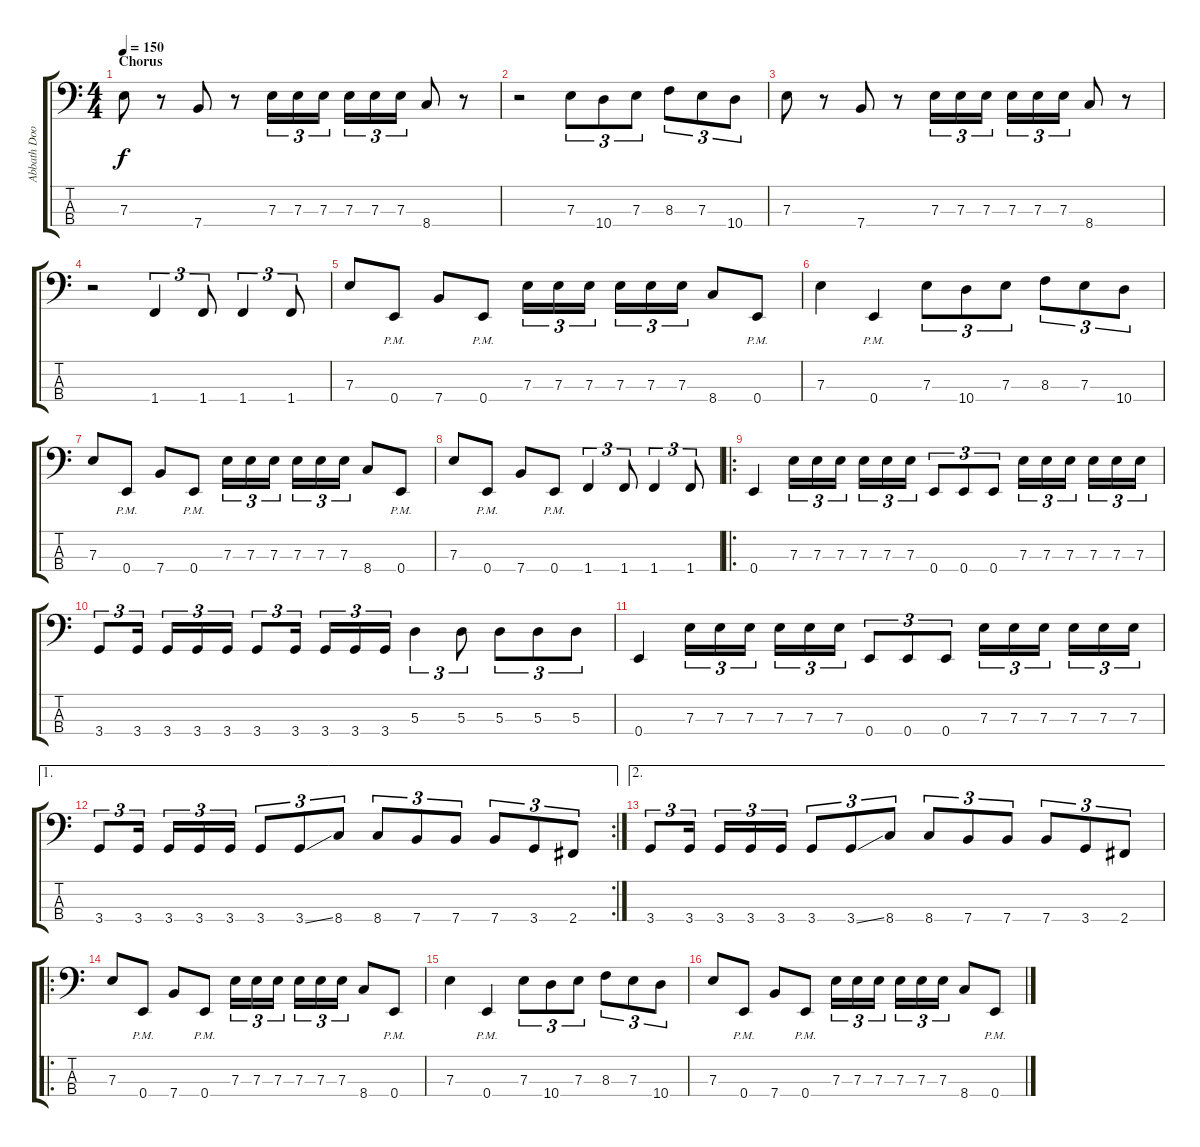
\track ("Abbath Doom Occulta (Bass)" "Abbath Doo") {instrument electricbasspick}
\staff {score tabs}
\tuning (G2 D2 A1 E1) {hide}
\ts (4 4)
\section ("" "Chorus")
\tempo 150
\clef f4
\ks c
7.3.8{dy f} r.8 7.4.8 r.8 7.3.16{tu (3 2)} 7.3.16{tu (3 2)} 7.3.16{tu (3 2)} 7.3.16{tu (3 2)} 7.3.16{tu (3 2)} 7.3.16{tu (3 2)} 8.4.8 r.8 |
r.2 7.3.8{tu (3 2)} 10.4.8{tu (3 2)} 7.3.8{tu (3 2)} 8.3.8{tu (3 2)} 7.3.8{tu (3 2)} 10.4.8{tu (3 2)} |
7.3.8 r.8 7.4.8 r.8 7.3.16{tu (3 2)} 7.3.16{tu (3 2)} 7.3.16{tu (3 2)} 7.3.16{tu (3 2)} 7.3.16{tu (3 2)} 7.3.16{tu (3 2)} 8.4.8 r.8 |
r.2 1.4.4{tu (3 2)} 1.4.8{tu (3 2)} 1.4.4{tu (3 2)} 1.4.8{tu (3 2)} |
7.3.8 0.4{pm}.8 7.4.8 0.4{pm}.8 7.3.16{tu (3 2)} 7.3.16{tu (3 2)} 7.3.16{tu (3 2)} 7.3.16{tu (3 2)} 7.3.16{tu (3 2)} 7.3.16{tu (3 2)} 8.4.8 0.4{pm}.8 |
7.3.4 0.4{pm}.4 7.3.8{tu (3 2)} 10.4.8{tu (3 2)} 7.3.8{tu (3 2)} 8.3.8{tu (3 2)} 7.3.8{tu (3 2)} 10.4.8{tu (3 2)} |
7.3.8 0.4{pm}.8 7.4.8 0.4{pm}.8 7.3.16{tu (3 2)} 7.3.16{tu (3 2)} 7.3.16{tu (3 2)} 7.3.16{tu (3 2)} 7.3.16{tu (3 2)} 7.3.16{tu (3 2)} 8.4.8 0.4{pm}.8 |
7.3.8 0.4{pm}.8 7.4.8 0.4{pm}.8 1.4.4{tu (3 2)} 1.4.8{tu (3 2)} 1.4.4{tu (3 2)} 1.4.8{tu (3 2)} |
\ro
0.4.4 7.3.16{tu (3 2)} 7.3.16{tu (3 2)} 7.3.16{tu (3 2)} 7.3.16{tu (3 2)} 7.3.16{tu (3 2)} 7.3.16{tu (3 2)} 0.4.8{tu (3 2)} 0.4.8{tu (3 2)} 0.4.8{tu (3 2)} 7.3.16{tu (3 2)} 7.3.16{tu (3 2)} 7.3.16{tu (3 2)} 7.3.16{tu (3 2)} 7.3.16{tu (3 2)} 7.3.16{tu (3 2)} |
3.4.8{tu (3 2)} 3.4.16{tu (3 2)} 3.4.16{tu (3 2)} 3.4.16{tu (3 2)} 3.4.16{tu (3 2)} 3.4.8{tu (3 2)} 3.4.16{tu (3 2)} 3.4.16{tu (3 2)} 3.4.16{tu (3 2)} 3.4.16{tu (3 2)} 5.3.4{tu (3 2)} 5.3.8{tu (3 2)} 5.3.8{tu (3 2)} 5.3.8{tu (3 2)} 5.3.8{tu (3 2)} |
0.4.4 7.3.16{tu (3 2)} 7.3.16{tu (3 2)} 7.3.16{tu (3 2)} 7.3.16{tu (3 2)} 7.3.16{tu (3 2)} 7.3.16{tu (3 2)} 0.4.8{tu (3 2)} 0.4.8{tu (3 2)} 0.4.8{tu (3 2)} 7.3.16{tu (3 2)} 7.3.16{tu (3 2)} 7.3.16{tu (3 2)} 7.3.16{tu (3 2)} 7.3.16{tu (3 2)} 7.3.16{tu (3 2)} |
\ae 1
\rc 2
3.4.8{tu (3 2)} 3.4.16{tu (3 2)} 3.4.16{tu (3 2)} 3.4.16{tu (3 2)} 3.4.16{tu (3 2)} 3.4.8{tu (3 2)} 3.4{ss}.8{tu (3 2)} 8.4.8{tu (3 2)} 8.4.8{tu (3 2)} 7.4.8{tu (3 2)} 7.4.8{tu (3 2)} 7.4.8{tu (3 2)} 3.4.8{tu (3 2)} 2.4.8{tu (3 2)} |
\ae 2
3.4.8{tu (3 2)} 3.4.16{tu (3 2)} 3.4.16{tu (3 2)} 3.4.16{tu (3 2)} 3.4.16{tu (3 2)} 3.4.8{tu (3 2)} 3.4{ss}.8{tu (3 2)} 8.4.8{tu (3 2)} 8.4.8{tu (3 2)} 7.4.8{tu (3 2)} 7.4.8{tu (3 2)} 7.4.8{tu (3 2)} 3.4.8{tu (3 2)} 2.4.8{tu (3 2)} |
\ro
7.3.8 0.4{pm}.8 7.4.8 0.4{pm}.8 7.3.16{tu (3 2)} 7.3.16{tu (3 2)} 7.3.16{tu (3 2)} 7.3.16{tu (3 2)} 7.3.16{tu (3 2)} 7.3.16{tu (3 2)} 8.4.8 0.4{pm}.8 |
7.3.4 0.4{pm}.4 7.3.8{tu (3 2)} 10.4.8{tu (3 2)} 7.3.8{tu (3 2)} 8.3.8{tu (3 2)} 7.3.8{tu (3 2)} 10.4.8{tu (3 2)} |
7.3.8 0.4{pm}.8 7.4.8 0.4{pm}.8 7.3.16{tu (3 2)} 7.3.16{tu (3 2)} 7.3.16{tu (3 2)} 7.3.16{tu (3 2)} 7.3.16{tu (3 2)} 7.3.16{tu (3 2)} 8.4.8 0.4{pm}.8
